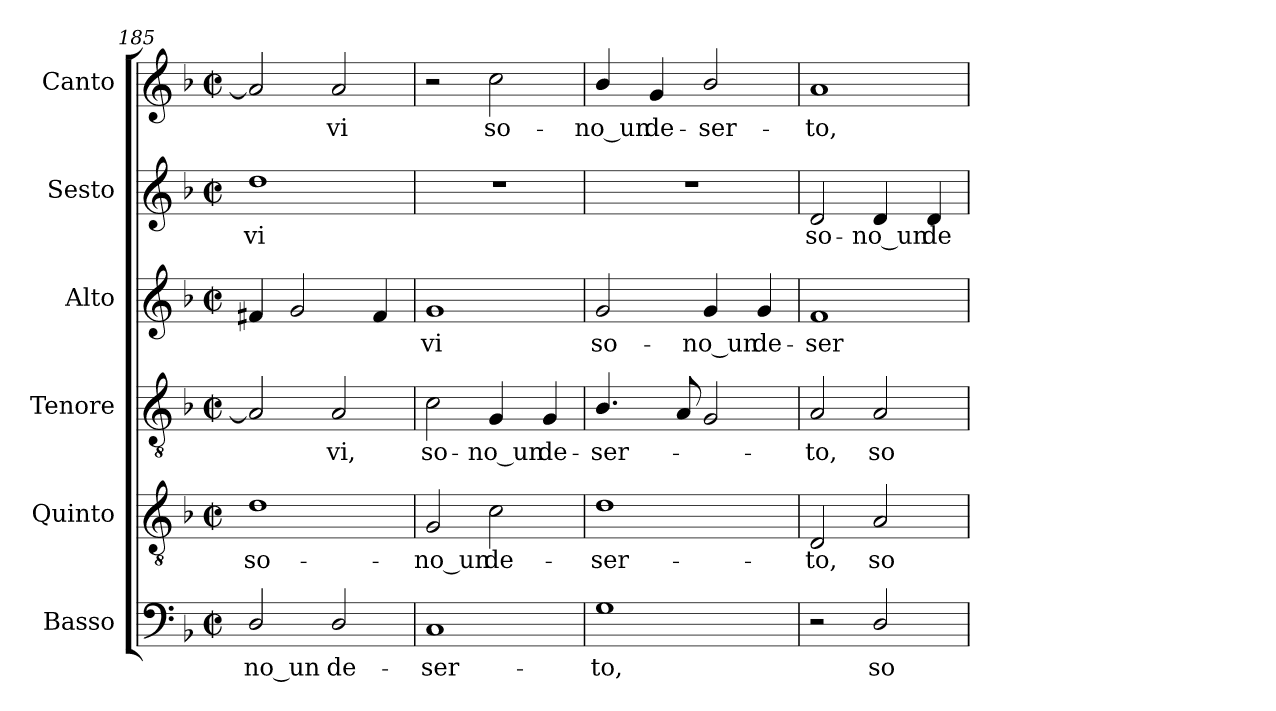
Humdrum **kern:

**kern	**text	**kern	**text	**kern	**text	**kern	**text	**kern	**text	**kern	**text
*part6	*part6	*part5	*part5	*part4	*part4	*part3	*part3	*part2	*part2	*part1	*part1
*staff6	*staff6	*staff5	*staff5	*staff4	*staff4	*staff3	*staff3	*staff2	*staff2	*staff1	*staff1
*I"Basso	*	*I"Quinto	*	*I"Tenore	*	*I"Alto	*	*I"Sesto	*	*I"Canto	*
*I'B.	*	*	*	*I'T.	*	*I'A.	*	*I'S.	*	*	*
*clefF4	*	*clefGv2	*	*clefGv2	*	*clefG2	*	*clefG2	*	*clefG2	*
*	*	*ITrd7c12	*	*ITrd7c12	*	*	*	*	*	*	*
*k[b-]	*	*k[b-]	*	*k[b-]	*	*k[b-]	*	*k[b-]	*	*k[b-]	*
*F:	*	*F:	*	*F:	*	*F:	*	*F:	*	*F:	*
*M2/2	*	*M2/2	*	*M2/2	*	*M2/2	*	*M2/2	*	*M2/2	*
*met(c|)	*	*met(c|)	*	*met(c|)	*	*met(c|)	*	*met(c|)	*	*met(c|)	*
=185	=185	=185	=185	=185	=185	=185	=185	=185	=185	=185	=185
!	!LO:LY:b:color=#000000	!	!	!	!	!	!	!	!	!	!
!	!	!	!LO:LY:b:color=#000000	!	!	!	!	!	!	!	!
!	!	!	!	!	!	!	!	!	!LO:LY:b:color=#000000	!	!
2Di/	-no_un	1Di	so-	2AAi/]	.	4f#Xi/	.	1ddi	-vi	2ai/]	.
.	.	.	.	.	.	2gi/	.	.	.	.	.
!	!LO:LY:b:color=#000000	!	!	!	!	!	!	!	!	!	!
!	!	!	!	!	!LO:LY:b:color=#000000	!	!	!	!	!	!
!	!	!	!	!	!	!	!	!	!	!	!LO:LY:b:color=#000000
2Di/	de-	.	.	2AAi/	-vi,	.	.	.	.	2ai/	-vi
.	.	.	.	.	.	4f#i/	.	.	.	.	.
=186	=186	=186	=186	=186	=186	=186	=186	=186	=186	=186	=186
!	!LO:LY:b:color=#000000	!	!	!	!	!	!	!	!	!	!
!	!	!	!LO:LY:b:color=#000000	!	!	!	!	!	!	!	!
!	!	!	!	!	!LO:LY:b:color=#000000	!	!	!	!	!	!
!	!	!	!	!	!	!	!LO:LY:b:color=#000000	!	!	!	!
1Ci	-ser-	2GGi/	-no_un	2Ci\	so-	1gi	-vi	1r	.	2r	.
!	!	!	!LO:LY:b:color=#000000	!	!	!	!	!	!	!	!
!	!	!	!	!	!LO:LY:b:color=#000000	!	!	!	!	!	!
!	!	!	!	!	!	!	!	!	!	!	!LO:LY:b:color=#000000
.	.	2Ci\	de-	4GGi/	-no_un	.	.	.	.	2cci\	so-
!	!	!	!	!	!LO:LY:b:color=#000000	!	!	!	!	!	!
.	.	.	.	4GGi/	de-	.	.	.	.	.	.
=187	=187	=187	=187	=187	=187	=187	=187	=187	=187	=187	=187
!	!LO:LY:b:color=#000000	!	!	!	!	!	!	!	!	!	!
!	!	!	!LO:LY:b:color=#000000	!	!	!	!	!	!	!	!
!	!	!	!	!	!LO:LY:b:color=#000000	!	!	!	!	!	!
!	!	!	!	!	!	!	!LO:LY:b:color=#000000	!	!	!	!
!	!	!	!	!	!	!	!	!	!	!	!LO:LY:b:color=#000000
1Gi	-to,	1Di	-ser-	4.BB-i/	-ser-	2gi/	so-	1r	.	4b-i/	-no_un
!	!	!	!	!	!	!	!	!	!	!	!LO:LY:b:color=#000000
.	.	.	.	.	.	.	.	.	.	4gi/	de-
.	.	.	.	8AAi/	.	.	.	.	.	.	.
!	!	!	!	!	!	!	!LO:LY:b:color=#000000	!	!	!	!
!	!	!	!	!	!	!	!	!	!	!	!LO:LY:b:color=#000000
.	.	.	.	2GGi/	.	4gi/	-no_un	.	.	2b-i/	-ser-
!	!	!	!	!	!	!	!LO:LY:b:color=#000000	!	!	!	!
.	.	.	.	.	.	4gi/	de-	.	.	.	.
=188	=188	=188	=188	=188	=188	=188	=188	=188	=188	=188	=188
!	!	!	!LO:LY:b:color=#000000	!	!	!	!	!	!	!	!
!	!	!	!	!	!LO:LY:b:color=#000000	!	!	!	!	!	!
!	!	!	!	!	!	!	!LO:LY:b:color=#000000	!	!	!	!
!	!	!	!	!	!	!	!	!	!LO:LY:b:color=#000000	!	!
!	!	!	!	!	!	!	!	!	!	!	!LO:LY:b:color=#000000
2r	.	2DDi/	-to,	2AAi/	-to,	1fi	-ser-	2di/	so-	1ai	-to,
!	!LO:LY:b:color=#000000	!	!	!	!	!	!	!	!	!	!
!	!	!	!LO:LY:b:color=#000000	!	!	!	!	!	!	!	!
!	!	!	!	!	!LO:LY:b:color=#000000	!	!	!	!	!	!
!	!	!	!	!	!	!	!	!	!LO:LY:b:color=#000000	!	!
2Di/	so-	2AAi/	so-	2AAi/	so-	.	.	4di/	-no_un	.	.
!	!	!	!	!	!	!	!	!	!LO:LY:b:color=#000000	!	!
.	.	.	.	.	.	.	.	4di/	de-	.	.
=	=	=	=	=	=	=	=	=	=	=	=
*-	*-	*-	*-	*-	*-	*-	*-	*-	*-	*-	*-
